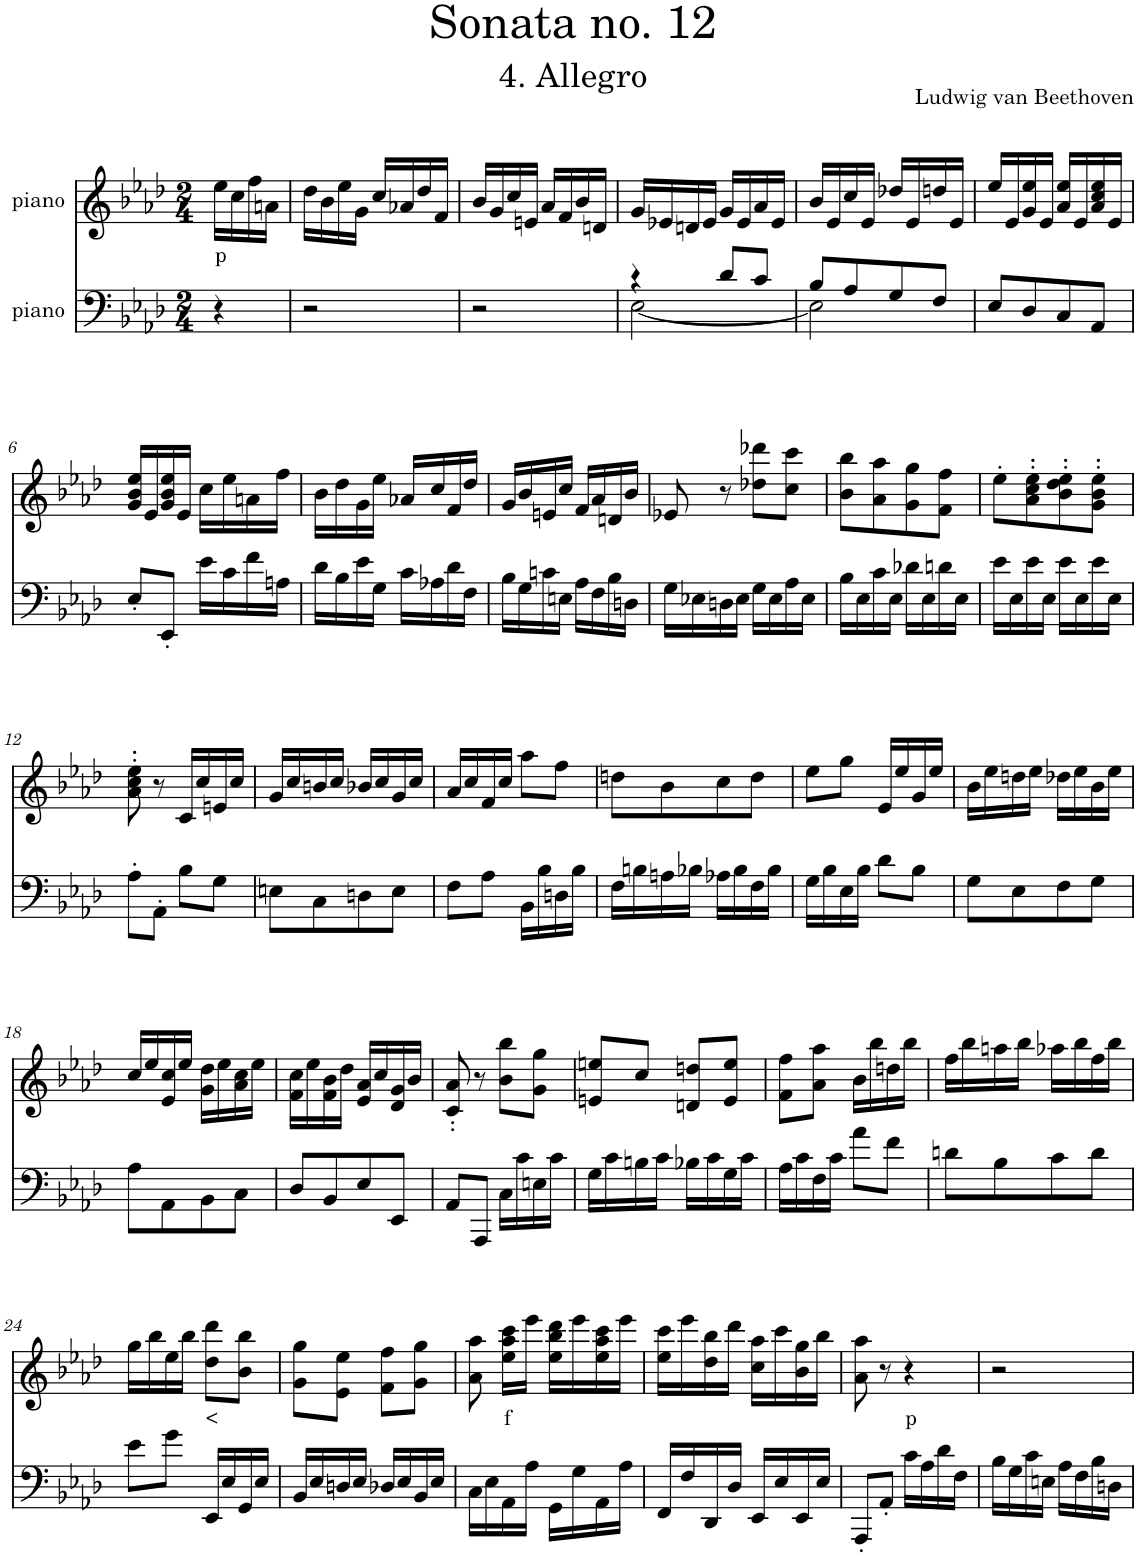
**kern	**kern	**text
*part2	*part1	*part1
*staff2	*staff1	*staff1
*I"piano	*I"piano	*
*I'Pno	*I'Pno	*
*clefF4	*clefG2	*
*k[b-e-a-d-]	*k[b-e-a-d-]	*
*A-:	*A-:	*
*M2/4	*M2/4	*
=	=	=
!	!	!LO:LY:b
4r	16ee-\LL	p
.	16cc\	.
.	16ff\	.
.	16an\JJ	.
=1	=1	=1
2r	16dd-\LL	.
.	16b-\	.
.	16ee-\	.
.	16g\JJ	.
.	16cc/LL	.
.	16a-X/	.
.	16dd-/	.
.	16f/JJ	.
=2	=2	=2
2r	16b-/LL	.
.	16g/	.
.	16cc/	.
.	16en/JJ	.
.	16a-/LL	.
.	16f/	.
.	16b-/	.
.	16dn/JJ	.
=3	=3	=3
*^	*	*
4r	[2E-\	16g/LL	.
.	.	16e-X/	.
.	.	16dn/	.
.	.	16e-/JJ	.
8d-/L	.	16g/LL	.
.	.	16e-/	.
8c/J	.	16a-/	.
.	.	16e-/JJ	.
=4	=4	=4	=4
8B-/L	2E-\]	16b-/LL	.
.	.	16e-/	.
8A-/	.	16cc/	.
.	.	16e-/JJ	.
8G/	.	16dd-X/LL	.
.	.	16e-/	.
8F/J	.	16ddn/	.
.	.	16e-/JJ	.
*v	*v	*	*
=5	=5	=5
8E-/L	16ee-/LL	.
.	16e-/	.
8D-/	16g/ 16ee-/	.
.	16e-/JJ	.
8C/	16a-/ 16ee-/LL	.
.	16e-/	.
8AA-/J	16a-/ 16cc/ 16ee-/	.
.	16e-/JJ	.
!!LO:LB:g=z
=6	=6	=6
8E-'/L	16g/ 16b-/ 16ee-/LL	.
.	16e-/	.
8EE-'/J	16g/ 16b-/ 16ee-/	.
.	16e-/JJ	.
16e-\LL	16cc\LL	.
16c\	16ee-\	.
16f\	16an\	.
16An\JJ	16ff\JJ	.
=7	=7	=7
16d-\LL	16b-\LL	.
16B-\	16dd-\	.
16e-\	16g\	.
16G\JJ	16ee-\JJ	.
16c\LL	16a-X/LL	.
16A-X\	16cc/	.
16d-\	16f/	.
16F\JJ	16dd-/JJ	.
=8	=8	=8
16B-\LL	16g/LL	.
16G\	16b-/	.
16cn\	16en/	.
16En\JJ	16cc/JJ	.
16A-\LL	16f/LL	.
16F\	16a-/	.
16B-\	16dn/	.
16Dn\JJ	16b-/JJ	.
=9	=9	=9
16G\LL	8e-X/	.
16E-X\	.	.
16Dn\	8r	.
16E-\JJ	.	.
16G\LL	8dd-X\ 8ddd-X\L	.
16E-\	.	.
16A-\	8cc\ 8ccc\J	.
16E-\JJ	.	.
=10	=10	=10
16B-\LL	8b-\ 8bb-\L	.
16E-\	.	.
16c\	8a-\ 8aa-\	.
16E-\JJ	.	.
16d-X\LL	8g\ 8gg\	.
16E-\	.	.
16dn\	8f\ 8ff\J	.
16E-\JJ	.	.
=11	=11	=11
16e-\LL	8ee-'\L	.
16E-\	.	.
16e-\	8a-\' 8cc\' 8ee-\'	.
16E-\JJ	.	.
16e-\LL	8b-\' 8dd-\' 8ee-\'	.
16E-\	.	.
16e-\	8g\' 8b-\' 8ee-\'J	.
16E-\JJ	.	.
!!LO:LB:g=z
=12	=12	=12
8A-'\L	8a-\' 8cc\' 8ee-\'	.
8AA-'\J	8r	.
8B-\L	16c/LL	.
.	16cc/	.
8G\J	16en/	.
.	16cc/JJ	.
=13	=13	=13
8En\L	16g/LL	.
.	16cc/	.
8C\	16bn/	.
.	16cc/JJ	.
8Dn\	16b-X/LL	.
.	16cc/	.
8E\J	16g/	.
.	16cc/JJ	.
=14	=14	=14
8F\L	16a-/LL	.
.	16cc/	.
8A-\J	16f/	.
.	16cc/JJ	.
16BB-\LL	8aa-\L	.
16B-\	.	.
16Dn\	8ff\J	.
16B-\JJ	.	.
=15	=15	=15
16F\LL	8ddn\L	.
16Bn\	.	.
16An\	8b-\	.
16B-X\JJ	.	.
16A-X\LL	8cc\	.
16B-\	.	.
16F\	8dd\J	.
16B-\JJ	.	.
=16	=16	=16
16G\LL	8ee-\L	.
16B-\	.	.
16E-\	8gg\J	.
16B-\JJ	.	.
8d-\L	16e-/LL	.
.	16ee-/	.
8B-\J	16g/	.
.	16ee-/JJ	.
=17	=17	=17
8G\L	16b-\LL	.
.	16ee-\	.
8E-\	16ddn\	.
.	16ee-\JJ	.
8F\	16dd-X\LL	.
.	16ee-\	.
8G\J	16b-\	.
.	16ee-\JJ	.
!!LO:LB:g=z
=18	=18	=18
8A-\L	16cc/LL	.
.	16ee-/	.
8AA-\	16e-/ 16cc/	.
.	16ee-/JJ	.
8BB-\	16g\ 16dd-\LL	.
.	16ee-\	.
8C\J	16a-\ 16cc\	.
.	16ee-\JJ	.
=19	=19	=19
8D-/L	16f\ 16cc\LL	.
.	16ee-\	.
8BB-/	16f\ 16b-\	.
.	16dd-\JJ	.
8E-/	16e-/ 16a-/LL	.
.	16cc/	.
8EE-/J	16d-/ 16g/	.
.	16b-/JJ	.
=20	=20	=20
8AA-/L	8c/' 8a-/'	.
8AAA-/J	8r	.
16C\LL	8b-\ 8bb-\L	.
16c\	.	.
16En\	8g\ 8gg\J	.
16c\JJ	.	.
=21	=21	=21
16G\LL	8en/ 8een/L	.
16c\	.	.
16Bn\	8cc/J	.
16c\JJ	.	.
16B-X\LL	8dn/ 8ddn/L	.
16c\	.	.
16G\	8e/ 8ee/J	.
16c\JJ	.	.
=22	=22	=22
16A-\LL	8f\ 8ff\L	.
16c\	.	.
16F\	8a-\ 8aa-\J	.
16c\JJ	.	.
8a-\L	16b-\LL	.
.	16bb-\	.
8f\J	16ddn\	.
.	16bb-\JJ	.
=23	=23	=23
8dn\L	16ff\LL	.
.	16bb-\	.
8B-\	16aan\	.
.	16bb-\JJ	.
8c\	16aa-X\LL	.
.	16bb-\	.
8d\J	16ff\	.
.	16bb-\JJ	.
!!LO:LB:g=z
=24	=24	=24
8e-\L	16gg\LL	.
.	16bb-\	.
8g\J	16ee-\	.
.	16bb-\JJ	.
!	!	!LO:LY:b
16EE-/LL	8dd-\ 8ddd-\L	<
16E-/	.	.
16GG/	8b-\ 8bb-\J	.
16E-/JJ	.	.
=25	=25	=25
16BB-/LL	8g\ 8gg\L	.
16E-/	.	.
16Dn/	8e-\ 8ee-\J	.
16E-/JJ	.	.
16D-X/LL	8f\ 8ff\L	.
16E-/	.	.
16BB-/	8g\ 8gg\J	.
16E-/JJ	.	.
=26	=26	=26
16C\LL	8a-\ 8aa-\	.
16E-\	.	.
!	!	!LO:LY:b
16AA-\	16ee-\ 16aa-\ 16ccc\LL	f
16A-\JJ	16eee-\JJ	.
16GG\LL	16ee-\ 16bb-\ 16ddd-\LL	.
16G\	16eee-\	.
16AA-\	16ee-\ 16aa-\ 16ccc\	.
16A-\JJ	16eee-\JJ	.
=27	=27	=27
16FF/LL	16ee-\ 16ccc\LL	.
16F/	16eee-\	.
16DD-/	16dd-\ 16bb-\	.
16D-/JJ	16ddd-\JJ	.
16EE-/LL	16cc\ 16aa-\LL	.
16E-/	16ccc\	.
16EE-/	16b-\ 16gg\	.
16E-/JJ	16bb-\JJ	.
=28	=28	=28
8AAA-'/L	8a-\ 8aa-\	.
8AA-'/J	8r	.
!	!	!LO:LY:b
16c\LL	4r	p
16A-\	.	.
16d-\	.	.
16F\JJ	.	.
=29	=29	=29
16B-\LL	2r	.
16G\	.	.
16c\	.	.
16En\JJ	.	.
16A-\LL	.	.
16F\	.	.
16B-\	.	.
16Dn\JJ	.	.
=	=	=
*-	*-	*-
